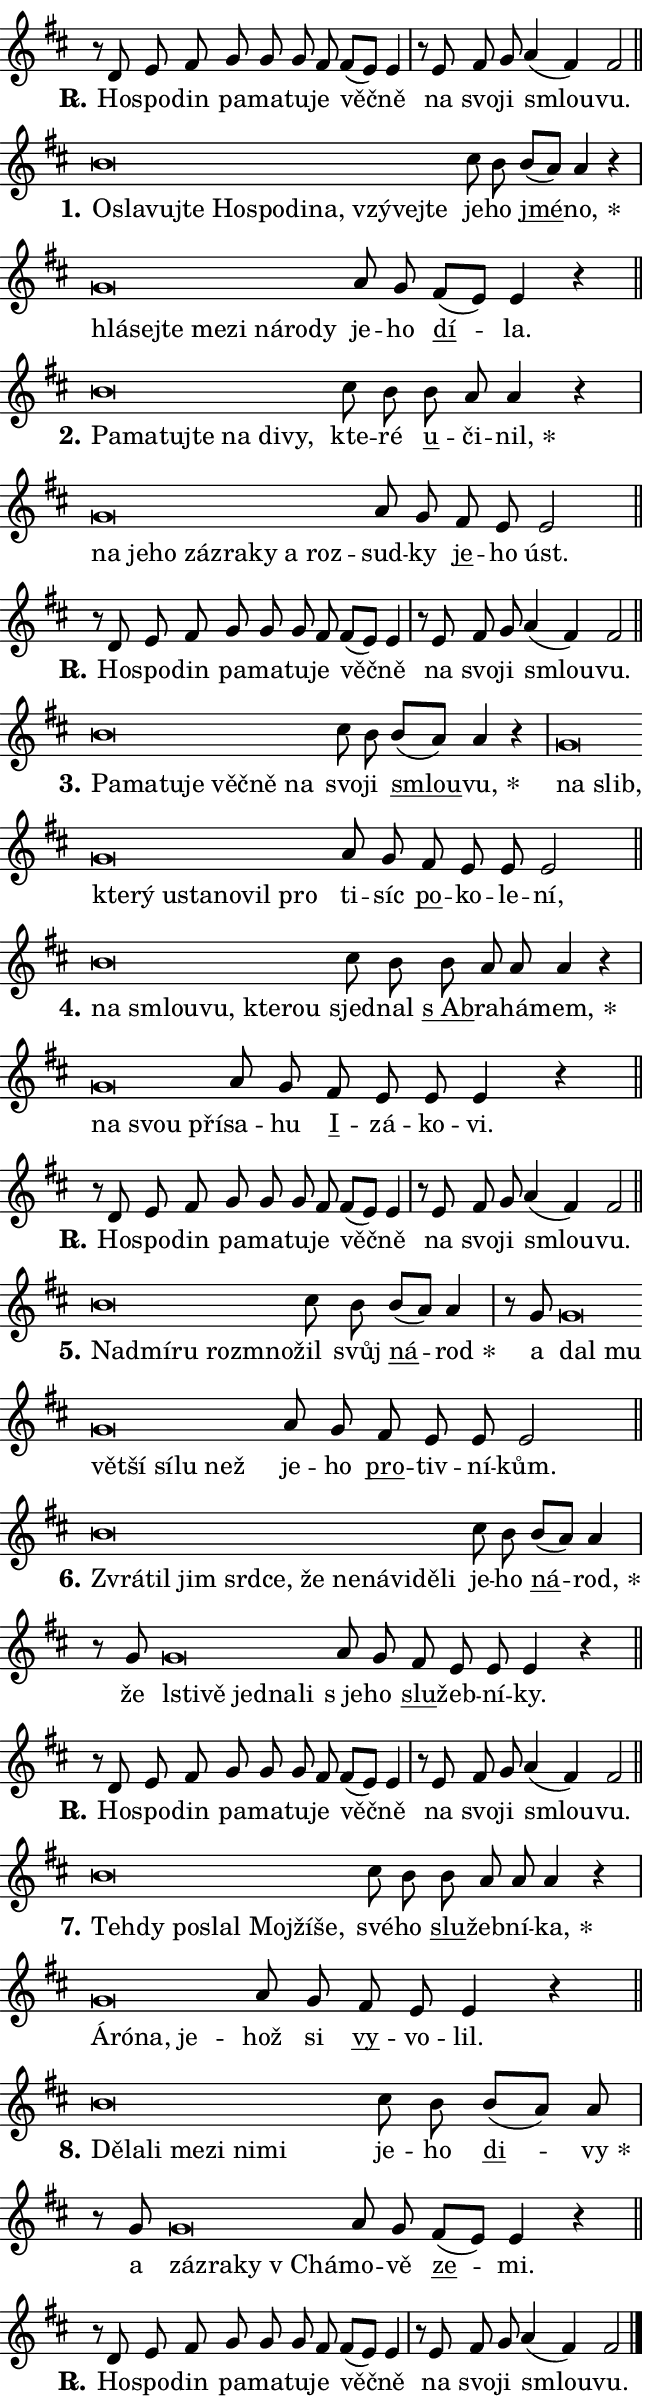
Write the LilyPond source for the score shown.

\version "2.24.0"
\header { tagline = "" }
\paper {
  indent = 0\cm
  top-margin = 0\cm
  right-margin = 0.13\cm % to fit lyric hyphens
  bottom-margin = 0\cm
  left-margin = 0\cm
  paper-width = 11\cm
  page-breaking = #ly:one-page-breaking
  system-system-spacing.basic-distance = #11
  score-system-spacing.basic-distance = #11
  ragged-last = ##f
}


%% Author: Thomas Morley
%% https://lists.gnu.org/archive/html/lilypond-user/2020-05/msg00002.html
#(define (line-position grob)
"Returns position of @var[grob} in current system:
   @code{'start}, if at first time-step
   @code{'end}, if at last time-step
   @code{'middle} otherwise
"
  (let* ((col (ly:item-get-column grob))
         (ln (ly:grob-object col 'left-neighbor))
         (rn (ly:grob-object col 'right-neighbor))
         (col-to-check-left (if (ly:grob? ln) ln col))
         (col-to-check-right (if (ly:grob? rn) rn col))
         (break-dir-left
           (and
             (ly:grob-property col-to-check-left 'non-musical #f)
             (ly:item-break-dir col-to-check-left)))
         (break-dir-right
           (and
             (ly:grob-property col-to-check-right 'non-musical #f)
             (ly:item-break-dir col-to-check-right))))
        (cond ((eqv? 1 break-dir-left) 'start)
              ((eqv? -1 break-dir-right) 'end)
              (else 'middle))))

#(define (tranparent-at-line-position vctor)
  (lambda (grob)
  "Relying on @code{line-position} select the relevant enry from @var{vctor}.
Used to determine transparency,"
    (case (line-position grob)
      ((end) (not (vector-ref vctor 0)))
      ((middle) (not (vector-ref vctor 1)))
      ((start) (not (vector-ref vctor 2))))))

noteHeadBreakVisibility =
#(define-music-function (break-visibility)(vector?)
"Makes @code{NoteHead}s transparent relying on @var{break-visibility}"
#{
  \override NoteHead.transparent =
    #(tranparent-at-line-position break-visibility)
#})

#(define delete-ledgers-for-transparent-note-heads
  (lambda (grob)
    "Reads whether a @code{NoteHead} is transparent.
If so this @code{NoteHead} is removed from @code{'note-heads} from
@var{grob}, which is supposed to be @code{LedgerLineSpanner}.
As a result ledgers are not printed for this @code{NoteHead}"
    (let* ((nhds-array (ly:grob-object grob 'note-heads))
           (nhds-list
             (if (ly:grob-array? nhds-array)
                 (ly:grob-array->list nhds-array)
                 '()))
           ;; Relies on the transparent-property being done before
           ;; Staff.LedgerLineSpanner.after-line-breaking is executed.
           ;; This is fragile ...
           (to-keep
             (remove
               (lambda (nhd)
                 (ly:grob-property nhd 'transparent #f))
               nhds-list)))
      ;; TODO find a better method to iterate over grob-arrays, similiar
      ;; to filter/remove etc for lists
      ;; For now rebuilt from scratch
      (set! (ly:grob-object grob 'note-heads)  '())
      (for-each
        (lambda (nhd)
          (ly:pointer-group-interface::add-grob grob 'note-heads nhd))
        to-keep))))

squashNotes = {
  \override NoteHead.X-extent = #'(-0.2 . 0.2)
  \override NoteHead.Y-extent = #'(-0.75 . 0)
  \override NoteHead.stencil =
    #(lambda (grob)
       (let ((pos (ly:grob-property grob 'staff-position)))
         (begin
           (if (< pos -7) (display "ERROR: Lower brevis then expected\n") (display ""))
           (if (<= pos -6) ly:text-interface::print ly:note-head::print))))
}
unSquashNotes = {
  \revert NoteHead.X-extent
  \revert NoteHead.Y-extent
  \revert NoteHead.stencil
}

hideNotes = \noteHeadBreakVisibility #begin-of-line-visible
unHideNotes = \noteHeadBreakVisibility #all-visible

% work-around for resetting accidentals
% https://lilypond.org/doc/v2.23/Documentation/notation/displaying-rhythms#unmetered-music
cadenzaMeasure = {
  \cadenzaOff
  \partial 1024 s1024
  \cadenzaOn
}

#(define-markup-command (accent layout props text) (markup?)
  "Underline accented syllable"
  (interpret-markup layout props
    #{\markup \override #'(offset . 4.3) \underline { #text }#}))

responsum = \markup \concat {
  "R" \hspace #-1.05 \path #0.1 #'((moveto 0 0.07) (lineto 0.9 0.8)) \hspace #0.05 "."
}

spaceSize = #0.6828661417322834 % exact space size for TeX Gyre Schola

\layout {
  \context {
    \Staff
    \remove "Time_signature_engraver"
    \override LedgerLineSpanner.after-line-breaking = #delete-ledgers-for-transparent-note-heads
  }
  \context {
    \Lyrics {
      \override LyricSpace.minimum-distance = \spaceSize
      \override LyricText.font-name = #"TeX Gyre Schola"
      \override LyricText.font-size = 1
      \override StanzaNumber.font-name = #"TeX Gyre Schola Bold"
      \override StanzaNumber.font-size = 1
    }
  }
  \context {
    \Score 
    \override NoteHead.text =
      #(lambda (grob) 
        (let ((pos (ly:grob-property grob 'staff-position)))
          #{\markup {
            \combine
              \halign #-0.55 \raise #(if (= pos -6) 0 0.5) \override #'(thickness . 2) \draw-line #'(3.2 . 0)
              \musicglyph "noteheads.sM1"
          }#}))
  }
}

% magnetic-lyrics.ily
%
%   written by
%     Jean Abou Samra <jean@abou-samra.fr>
%     Werner Lemberg <wl@gnu.org>
%
%   adapted by
%     Jiri Hon <jiri.hon@gmail.com>
%
% Version 2022-Apr-15

% https://www.mail-archive.com/lilypond-user@gnu.org/msg149350.html

#(define (Left_hyphen_pointer_engraver context)
   "Collect syllable-hyphen-syllable occurrences in lyrics and store
them in properties.  This engraver only looks to the left.  For
example, if the lyrics input is @code{foo -- bar}, it does the
following.

@itemize @bullet
@item
Set the @code{text} property of the @code{LyricHyphen} grob between
@q{foo} and @q{bar} to @code{foo}.

@item
Set the @code{left-hyphen} property of the @code{LyricText} grob with
text @q{foo} to the @code{LyricHyphen} grob between @q{foo} and
@q{bar}.
@end itemize

Use this auxiliary engraver in combination with the
@code{lyric-@/text::@/apply-@/magnetic-@/offset!} hook."
   (let ((hyphen #f)
         (text #f))
     (make-engraver
      (acknowledgers
       ((lyric-syllable-interface engraver grob source-engraver)
        (set! text grob)))
      (end-acknowledgers
       ((lyric-hyphen-interface engraver grob source-engraver)
        ;(when (not (grob::has-interface grob 'lyric-space-interface))
          (set! hyphen grob)));)
      ((stop-translation-timestep engraver)
       (when (and text hyphen)
         (ly:grob-set-object! text 'left-hyphen hyphen))
       (set! text #f)
       (set! hyphen #f)))))

#(define (lyric-text::apply-magnetic-offset! grob)
   "If the space between two syllables is less than the value in
property @code{LyricText@/.details@/.squash-threshold}, move the right
syllable to the left so that it gets concatenated with the left
syllable.

Use this function as a hook for
@code{LyricText@/.after-@/line-@/breaking} if the
@code{Left_@/hyphen_@/pointer_@/engraver} is active."
   (let ((hyphen (ly:grob-object grob 'left-hyphen #f)))
     (when hyphen
       (let ((left-text (ly:spanner-bound hyphen LEFT)))
         (when (grob::has-interface left-text 'lyric-syllable-interface)
           (let* ((common (ly:grob-common-refpoint grob left-text X))
                  (this-x-ext (ly:grob-extent grob common X))
                  (left-x-ext
                   (begin
                     ;; Trigger magnetism for left-text.
                     (ly:grob-property left-text 'after-line-breaking)
                     (ly:grob-extent left-text common X)))
                  ;; `delta` is the gap width between two syllables.
                  (delta (- (interval-start this-x-ext)
                            (interval-end left-x-ext)))
                  (details (ly:grob-property grob 'details))
                  (threshold (assoc-get 'squash-threshold details 0.2)))
             (when (< delta threshold)
               (let* (;; We have to manipulate the input text so that
                      ;; ligatures crossing syllable boundaries are not
                      ;; disabled.  For languages based on the Latin
                      ;; script this is essentially a beautification.
                      ;; However, for non-Western scripts it can be a
                      ;; necessity.
                      (lt (ly:grob-property left-text 'text))
                      (rt (ly:grob-property grob 'text))
                      (is-space (grob::has-interface hyphen 'lyric-space-interface))
                      (space (if is-space " " ""))
                      (extra-delta (if is-space spaceSize 0))
                      ;; Append new syllable.
                      (ltrt-space (if (and (string? lt) (string? rt))
                                (string-append lt space rt)
                                (make-concat-markup (list lt space rt))))
                      ;; Right-align `ltrt` to the right side.
                      (ltrt-space-markup (grob-interpret-markup
                               grob
                               (make-translate-markup
                                (cons (interval-length this-x-ext) 0)
                                (make-right-align-markup ltrt-space)))))
                 (begin
                   ;; Don't print `left-text`.
                   (ly:grob-set-property! left-text 'stencil #f)
                   ;; Set text and stencil (which holds all collected
                   ;; syllables so far) and shift it to the left.
                   (ly:grob-set-property! grob 'text ltrt-space)
                   (ly:grob-set-property! grob 'stencil ltrt-space-markup)
                   (ly:grob-translate-axis! grob (- (- delta extra-delta)) X))))))))))


#(define (lyric-hyphen::displace-bounds-first grob)
   ;; Make very sure this callback isn't triggered too early.
   (let ((left (ly:spanner-bound grob LEFT))
         (right (ly:spanner-bound grob RIGHT)))
     (ly:grob-property left 'after-line-breaking)
     (ly:grob-property right 'after-line-breaking)
     (ly:lyric-hyphen::print grob)))

squashThreshold = #0.4

\layout {
  \context {
    \Lyrics
    \consists #Left_hyphen_pointer_engraver
    \override LyricText.after-line-breaking =
      #lyric-text::apply-magnetic-offset!
    \override LyricHyphen.stencil = #lyric-hyphen::displace-bounds-first
    \override LyricText.details.squash-threshold = \squashThreshold
    \override LyricHyphen.minimum-distance = 0
    \override LyricHyphen.minimum-length = \squashThreshold
  }
}

squashText = \override LyricText.details.squash-threshold = 9999
unSquashText = \override LyricText.details.squash-threshold = \squashThreshold

leftText = \override LyricText.self-alignment-X = #LEFT
unLeftText = \revert LyricText.self-alignment-X

starOffset = #(lambda (grob) 
                (let ((x_offset (ly:self-alignment-interface::aligned-on-x-parent grob)))
                  (if (= x_offset 0) 0 (+ x_offset 1.2))))

star = #(define-music-function (syllable)(string?)
"Append star separator at the end of a syllable"
#{
  \once \override LyricText.X-offset = #starOffset
  \lyricmode { \markup {
    #syllable
    \override #'((font-name . "TeX Gyre Schola Bold")) \hspace #0.2 \lower #0.65 \larger "*"
  } }
#})

starAccent = #(define-music-function (syllable)(string?)
"Append star separator at the end of a syllable and make accent"
#{
  \once \override LyricText.X-offset = #starOffset
  \lyricmode { \markup {
    \accent #syllable
    \override #'((font-name . "TeX Gyre Schola Bold")) \hspace #0.2 \lower #0.65 \larger "*"
  } }
#})

breath = #(define-music-function (syllable)(string?)
"Append breathing indicator at the end of a syllable"
#{
  \lyricmode { \markup { #syllable "+" } }
#})

optionalBreath = #(define-music-function (syllable)(string?)
"Append optional breathing indicator at the end of a syllable"
#{
  \lyricmode { \markup { #syllable "(+)" } }
#})


\score {
    <<
        \new Voice = "melody" { \cadenzaOn \key d \major \relative { r8 d' e fis g g g fis \bar "" fis[( e)] e4 \cadenzaMeasure \bar "|" r8 e fis g \bar "" a4( fis) fis2 \cadenzaMeasure \bar "||" \break } }
        \new Lyrics \lyricsto "melody" { \lyricmode { \set stanza = \responsum
Ho -- spo -- din pa -- ma -- tu -- je věč -- ně na svo -- ji smlou -- vu. } }
    >>
    \layout {}
}

\score {
    <<
        \new Voice = "melody" { \cadenzaOn \key d \major \relative { \squashNotes b'\breve*1/16 \hideNotes \breve*1/16 \bar "" \breve*1/16 \bar "" \breve*1/16 \bar "" \breve*1/16 \bar "" \breve*1/16 \bar "" \breve*1/16 \bar "" \breve*1/16 \bar "" \breve*1/16 \bar "" \breve*1/16 \breve*1/16 \bar "" \unHideNotes \unSquashNotes cis8 b \bar "" b[( a)] a4 r \cadenzaMeasure \bar "|" \squashNotes g\breve*1/16 \hideNotes \breve*1/16 \bar "" \breve*1/16 \bar "" \breve*1/16 \bar "" \breve*1/16 \bar "" \breve*1/16 \bar "" \breve*1/16 \breve*1/16 \bar "" \unHideNotes \unSquashNotes a8 g \bar "" fis[( e)] e4 r \cadenzaMeasure \bar "||" \break } }
        \new Lyrics \lyricsto "melody" { \lyricmode { \set stanza = "1."
\leftText O -- \squashText sla -- vuj -- te Ho -- spo -- di -- na, vzý -- vej -- te \unLeftText \unSquashText je -- ho \markup \accent jmé -- \star no, \leftText hlá -- \squashText sej -- te me -- zi ná -- ro -- dy \unLeftText \unSquashText je -- ho \markup \accent dí -- la. } }
    >>
    \layout {}
}

\score {
    <<
        \new Voice = "melody" { \cadenzaOn \key d \major \relative { \squashNotes b'\breve*1/16 \hideNotes \breve*1/16 \bar "" \breve*1/16 \bar "" \breve*1/16 \bar "" \breve*1/16 \bar "" \breve*1/16 \breve*1/16 \bar "" \unHideNotes \unSquashNotes cis8 b \bar "" b a a4 r \cadenzaMeasure \bar "|" \squashNotes g\breve*1/16 \hideNotes \breve*1/16 \bar "" \breve*1/16 \bar "" \breve*1/16 \bar "" \breve*1/16 \bar "" \breve*1/16 \bar "" \breve*1/16 \breve*1/16 \bar "" \unHideNotes \unSquashNotes a8 g \bar "" fis e e2 \cadenzaMeasure \bar "||" \break } }
        \new Lyrics \lyricsto "melody" { \lyricmode { \set stanza = "2."
\leftText Pa -- \squashText ma -- tuj -- te na di -- vy, \unLeftText \unSquashText kte -- ré \markup \accent u -- či -- \star nil, \leftText na \squashText je -- ho zá -- zra -- ky a roz -- \unLeftText \unSquashText sud -- ky \markup \accent je -- ho úst. } }
    >>
    \layout {}
}

\score {
    <<
        \new Voice = "melody" { \cadenzaOn \key d \major \relative { r8 d' e fis g g g fis \bar "" fis[( e)] e4 \cadenzaMeasure \bar "|" r8 e fis g \bar "" a4( fis) fis2 \cadenzaMeasure \bar "||" \break } }
        \new Lyrics \lyricsto "melody" { \lyricmode { \set stanza = \responsum
Ho -- spo -- din pa -- ma -- tu -- je věč -- ně na svo -- ji smlou -- vu. } }
    >>
    \layout {}
}

\score {
    <<
        \new Voice = "melody" { \cadenzaOn \key d \major \relative { \squashNotes b'\breve*1/16 \hideNotes \breve*1/16 \bar "" \breve*1/16 \bar "" \breve*1/16 \bar "" \breve*1/16 \bar "" \breve*1/16 \breve*1/16 \bar "" \unHideNotes \unSquashNotes cis8 b \bar "" b[( a)] a4 r \cadenzaMeasure \bar "|" \squashNotes g\breve*1/16 \hideNotes \breve*1/16 \bar "" \breve*1/16 \bar "" \breve*1/16 \bar "" \breve*1/16 \bar "" \breve*1/16 \bar "" \breve*1/16 \bar "" \breve*1/16 \breve*1/16 \bar "" \unHideNotes \unSquashNotes a8 g \bar "" fis e e e2 \cadenzaMeasure \bar "||" \break } }
        \new Lyrics \lyricsto "melody" { \lyricmode { \set stanza = "3."
\leftText Pa -- \squashText ma -- tu -- je věč -- ně na \unLeftText \unSquashText svo -- ji \markup \accent smlou -- \star vu, \leftText na \squashText slib, kte -- rý u -- sta -- no -- vil pro \unLeftText \unSquashText ti -- síc \markup \accent po -- ko -- le -- ní, } }
    >>
    \layout {}
}

\score {
    <<
        \new Voice = "melody" { \cadenzaOn \key d \major \relative { \squashNotes b'\breve*1/16 \hideNotes \breve*1/16 \bar "" \breve*1/16 \bar "" \breve*1/16 \breve*1/16 \bar "" \unHideNotes \unSquashNotes cis8 b \bar "" b a a a4 r \cadenzaMeasure \bar "|" \squashNotes g\breve*1/16 \hideNotes \breve*1/16 \breve*1/16 \bar "" \unHideNotes \unSquashNotes a8 g \bar "" fis e e e4 r \cadenzaMeasure \bar "||" \break } }
        \new Lyrics \lyricsto "melody" { \lyricmode { \set stanza = "4."
\leftText na \squashText smlou -- vu, kte -- rou \unLeftText \unSquashText sjed -- nal \markup \accent "s Ab" -- ra -- há -- \star mem, \leftText na \squashText svou pří -- \unLeftText \unSquashText sa -- hu \markup \accent I -- zá -- ko -- vi. } }
    >>
    \layout {}
}

\score {
    <<
        \new Voice = "melody" { \cadenzaOn \key d \major \relative { r8 d' e fis g g g fis \bar "" fis[( e)] e4 \cadenzaMeasure \bar "|" r8 e fis g \bar "" a4( fis) fis2 \cadenzaMeasure \bar "||" \break } }
        \new Lyrics \lyricsto "melody" { \lyricmode { \set stanza = \responsum
Ho -- spo -- din pa -- ma -- tu -- je věč -- ně na svo -- ji smlou -- vu. } }
    >>
    \layout {}
}

\score {
    <<
        \new Voice = "melody" { \cadenzaOn \key d \major \relative { \squashNotes b'\breve*1/16 \hideNotes \breve*1/16 \bar "" \breve*1/16 \bar "" \breve*1/16 \breve*1/16 \bar "" \unHideNotes \unSquashNotes cis8 b \bar "" b[( a)] a4 \cadenzaMeasure \bar "|" r8 g8 \squashNotes g\breve*1/16 \hideNotes \breve*1/16 \bar "" \breve*1/16 \bar "" \breve*1/16 \bar "" \breve*1/16 \bar "" \breve*1/16 \breve*1/16 \bar "" \unHideNotes \unSquashNotes a8 g \bar "" fis e e e2 \cadenzaMeasure \bar "||" \break } }
        \new Lyrics \lyricsto "melody" { \lyricmode { \set stanza = "5."
\leftText Nad -- \squashText mí -- ru roz -- mno -- \unLeftText \unSquashText žil svůj \markup \accent ná -- \star rod a \leftText dal \squashText mu vět -- ší sí -- lu než \unLeftText \unSquashText je -- ho \markup \accent pro -- tiv -- ní -- kům. } }
    >>
    \layout {}
}

\score {
    <<
        \new Voice = "melody" { \cadenzaOn \key d \major \relative { \squashNotes b'\breve*1/16 \hideNotes \breve*1/16 \bar "" \breve*1/16 \bar "" \breve*1/16 \bar "" \breve*1/16 \bar "" \breve*1/16 \bar "" \breve*1/16 \bar "" \breve*1/16 \bar "" \breve*1/16 \bar "" \breve*1/16 \breve*1/16 \bar "" \unHideNotes \unSquashNotes cis8 b \bar "" b[( a)] a4 \cadenzaMeasure \bar "|" r8 g8 \squashNotes g\breve*1/16 \hideNotes \breve*1/16 \bar "" \breve*1/16 \bar "" \breve*1/16 \breve*1/16 \bar "" \unHideNotes \unSquashNotes a8 g \bar "" fis e e e4 r \cadenzaMeasure \bar "||" \break } }
        \new Lyrics \lyricsto "melody" { \lyricmode { \set stanza = "6."
\leftText Zvrá -- \squashText til jim srd -- ce, že ne -- ná -- vi -- dě -- li \unLeftText \unSquashText je -- ho \markup \accent ná -- \star rod, že \leftText lsti -- \squashText vě jed -- na -- li \unLeftText \unSquashText "s je" -- ho \markup \accent slu -- žeb -- ní -- ky. } }
    >>
    \layout {}
}

\score {
    <<
        \new Voice = "melody" { \cadenzaOn \key d \major \relative { r8 d' e fis g g g fis \bar "" fis[( e)] e4 \cadenzaMeasure \bar "|" r8 e fis g \bar "" a4( fis) fis2 \cadenzaMeasure \bar "||" \break } }
        \new Lyrics \lyricsto "melody" { \lyricmode { \set stanza = \responsum
Ho -- spo -- din pa -- ma -- tu -- je věč -- ně na svo -- ji smlou -- vu. } }
    >>
    \layout {}
}

\score {
    <<
        \new Voice = "melody" { \cadenzaOn \key d \major \relative { \squashNotes b'\breve*1/16 \hideNotes \breve*1/16 \bar "" \breve*1/16 \bar "" \breve*1/16 \bar "" \breve*1/16 \bar "" \breve*1/16 \breve*1/16 \bar "" \unHideNotes \unSquashNotes cis8 b \bar "" b a a a4 r \cadenzaMeasure \bar "|" \squashNotes g\breve*1/16 \hideNotes \breve*1/16 \bar "" \breve*1/16 \breve*1/16 \bar "" \unHideNotes \unSquashNotes a8 g \bar "" fis e e4 r \cadenzaMeasure \bar "||" \break } }
        \new Lyrics \lyricsto "melody" { \lyricmode { \set stanza = "7."
\leftText Teh -- \squashText dy po -- slal Moj -- ží -- še, \unLeftText \unSquashText své -- ho \markup \accent slu -- žeb -- ní -- \star ka, \leftText Á -- \squashText ró -- na, je -- \unLeftText \unSquashText hož si \markup \accent vy -- vo -- lil. } }
    >>
    \layout {}
}

\score {
    <<
        \new Voice = "melody" { \cadenzaOn \key d \major \relative { \squashNotes b'\breve*1/16 \hideNotes \breve*1/16 \bar "" \breve*1/16 \bar "" \breve*1/16 \bar "" \breve*1/16 \bar "" \breve*1/16 \breve*1/16 \bar "" \unHideNotes \unSquashNotes cis8 b \bar "" b[( a)] a \cadenzaMeasure \bar "|" r8 g8 \squashNotes g\breve*1/16 \hideNotes \breve*1/16 \bar "" \breve*1/16 \breve*1/16 \bar "" \unHideNotes \unSquashNotes a8 g \bar "" fis[( e)] e4 r \cadenzaMeasure \bar "||" \break } }
        \new Lyrics \lyricsto "melody" { \lyricmode { \set stanza = "8."
\leftText Dě -- \squashText la -- li me -- zi ni -- mi \unLeftText \unSquashText je -- ho \markup \accent di -- \star vy a \leftText zá -- \squashText zra -- ky "v Chá" -- \unLeftText \unSquashText mo -- vě \markup \accent ze -- mi. } }
    >>
    \layout {}
}

\score {
    <<
        \new Voice = "melody" { \cadenzaOn \key d \major \relative { r8 d' e fis g g g fis \bar "" fis[( e)] e4 \cadenzaMeasure \bar "|" r8 e fis g \bar "" a4( fis) fis2 \cadenzaMeasure \bar "||" \break } \bar "|." }
        \new Lyrics \lyricsto "melody" { \lyricmode { \set stanza = \responsum
Ho -- spo -- din pa -- ma -- tu -- je věč -- ně na svo -- ji smlou -- vu. } }
    >>
    \layout {}
}
